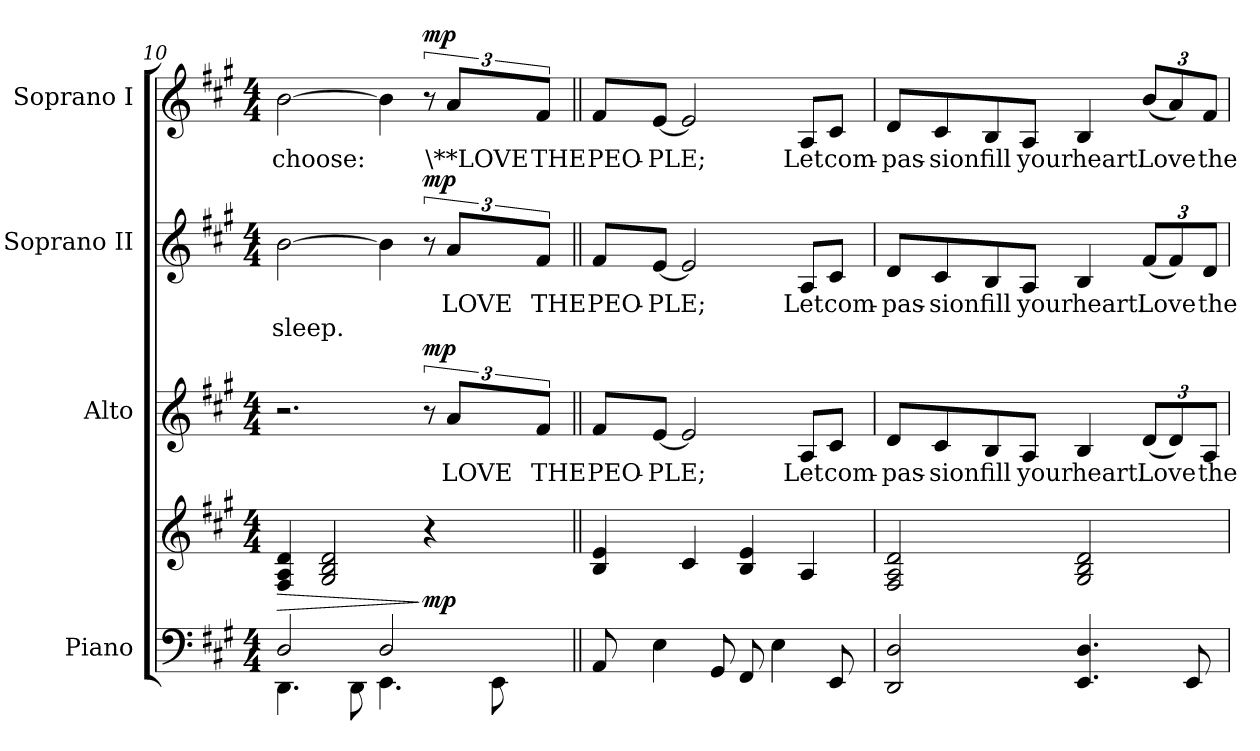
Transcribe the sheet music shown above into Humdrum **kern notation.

**kern	**kern	**dynam	**kern	**text	**dynam	**kern	**text	**text	**dynam	**kern	**text	**dynam
*part4	*part4	*part4	*part3	*part3	*part3	*part2	*part2	*part2	*part2	*part1	*part1	*part1
*staff5	*staff4	*staff4/5	*staff3	*staff3	*staff3	*staff2	*staff2	*staff2	*staff2	*staff1	*staff1	*staff1
*I"Piano	*	*	*I"Alto	*	*	*I"Soprano II	*	*	*	*I"Soprano I	*	*
*	*	*	*I'A	*	*	*I'S2	*	*	*	*I'S1	*	*
*clefF4	*clefG2	*	*clefG2	*	*	*clefG2	*	*	*	*clefG2	*	*
*k[f#c#g#]	*k[f#c#g#]	*	*k[f#c#g#]	*	*	*k[f#c#g#]	*	*	*	*k[f#c#g#]	*	*
*A:	*A:	*	*A:	*	*	*A:	*	*	*	*A:	*	*
*M4/4	*M4/4	*	*M4/4	*	*	*M4/4	*	*	*	*M4/4	*	*
=10	=10	=10	=10	=10	=10	=10	=10	=10	=10	=10	=10	=10
*^	*	*	*	*	*	*	*	*	*	*	*	*
!	!	!	!LO:HP:b	!	!	!	!	!	!	!	!	!	!
!	!	!	!	!	!	!	!	!	!LO:LY:b	!	!	!	!
!	!	!	!	!	!	!	!	!	!	!	!	!LO:LY:b	!
2D/	4.DD\	4F#/ 4A/ 4d/	>	2.r	.	.	[2b\	.	sleep.	.	[2b\	choose:	.
.	.	2G#/ 2B/ 2d/	.	.	.	.	.	.	.	.	.	.	.
.	8DD\	.	.	.	.	.	.	.	.	.	.	.	.
2D/	4.EE\	.	.	.	.	.	4b\]	.	.	.	4b\]	.	.
!	!	!	!LO:DY:n=1:b	!	!	!LO:DY:b	!	!	!	!LO:DY:b	!	!	!LO:DY:b
.	.	4r	] mp	12r	.	mp	12r	.	.	mp	12r	.	mp
!	!	!	!	!	!LO:LY:b	!	!	!	!	!	!	!	!
!	!	!	!	!	!	!	!	!LO:LY:b	!	!	!	!	!
!	!	!	!	!	!	!	!	!	!	!	!	!LO:LY:b	!
.	.	.	.	12a/L	LOVE	.	12a/L	LOVE	.	.	12a/L	\**LOVE	.
.	8EE\	.	.	.	.	.	.	.	.	.	.	.	.
!	!	!	!	!	!LO:LY:b	!	!	!	!	!	!	!	!
!	!	!	!	!	!	!	!	!LO:LY:b	!	!	!	!	!
!	!	!	!	!	!	!	!	!	!	!	!	!LO:LY:b	!
.	.	.	.	12f#/J	THE	.	12f#/J	THE	.	.	12f#/J	THE	.
*v	*v	*	*	*	*	*	*	*	*	*	*	*	*
!!LO:PB:g=z
=11||	=11||	=11||	=11||	=11||	=11||	=11||	=11||	=11||	=11||	=11||	=11||	=11||
!	!	!	!	!LO:LY:b	!	!	!	!	!	!	!	!
!	!	!	!	!	!	!	!LO:LY:b	!	!	!	!	!
!	!	!	!	!	!	!	!	!	!	!	!LO:LY:b	!
8AA/	4B/ 4e/	.	8f#/L	PEO-	.	8f#/L	PEO-	.	.	8f#/L	PEO-	.
!	!	!	!	!LO:LY:b	!	!	!	!	!	!	!	!
!	!	!	!	!	!	!	!LO:LY:b	!	!	!	!	!
!	!	!	!	!	!	!	!	!	!	!	!LO:LY:b	!
4E\	.	.	[8e/J	-PLE;	.	[8e/J	-PLE;	.	.	[8e/J	-PLE;	.
.	4c#/	.	2e/]	.	.	2e/]	.	.	.	2e/]	.	.
8GG#/	.	.	.	.	.	.	.	.	.	.	.	.
8FF#/	4B/ 4e/	.	.	.	.	.	.	.	.	.	.	.
4E\	.	.	.	.	.	.	.	.	.	.	.	.
!	!	!	!	!LO:LY:b	!	!	!	!	!	!	!	!
!	!	!	!	!	!	!	!LO:LY:b	!	!	!	!	!
!	!	!	!	!	!	!	!	!	!	!	!LO:LY:b	!
.	4A/	.	8A/L	Let	.	8A/L	Let	.	.	8A/L	Let	.
!	!	!	!	!LO:LY:b	!	!	!	!	!	!	!	!
!	!	!	!	!	!	!	!LO:LY:b	!	!	!	!	!
!	!	!	!	!	!	!	!	!	!	!	!LO:LY:b	!
8EE/	.	.	8c#/J	com-	.	8c#/J	com-	.	.	8c#/J	com-	.
=12	=12	=12	=12	=12	=12	=12	=12	=12	=12	=12	=12	=12
!	!	!	!	!LO:LY:b	!	!	!	!	!	!	!	!
!	!	!	!	!	!	!	!LO:LY:b	!	!	!	!	!
!	!	!	!	!	!	!	!	!	!	!	!LO:LY:b	!
2DD/ 2D/	2F#/ 2A/ 2d/	.	8d/L	-pas-	.	8d/L	-pas-	.	.	8d/L	-pas-	.
!	!	!	!	!LO:LY:b	!	!	!	!	!	!	!	!
!	!	!	!	!	!	!	!LO:LY:b	!	!	!	!	!
!	!	!	!	!	!	!	!	!	!	!	!LO:LY:b	!
.	.	.	8c#/	-sion	.	8c#/	-sion	.	.	8c#/	-sion	.
!	!	!	!	!LO:LY:b	!	!	!	!	!	!	!	!
!	!	!	!	!	!	!	!LO:LY:b	!	!	!	!	!
!	!	!	!	!	!	!	!	!	!	!	!LO:LY:b	!
.	.	.	8B/	fill	.	8B/	fill	.	.	8B/	fill	.
!	!	!	!	!LO:LY:b	!	!	!	!	!	!	!	!
!	!	!	!	!	!	!	!LO:LY:b	!	!	!	!	!
!	!	!	!	!	!	!	!	!	!	!	!LO:LY:b	!
.	.	.	8A/J	your	.	8A/J	your	.	.	8A/J	your	.
!	!	!	!	!LO:LY:b	!	!	!	!	!	!	!	!
!	!	!	!	!	!	!	!LO:LY:b	!	!	!	!	!
!	!	!	!	!	!	!	!	!	!	!	!LO:LY:b	!
4.EE/ 4.D/	2G#/ 2B/ 2d/	.	4B/	heart.	.	4B/	heart.	.	.	4B/	heart.	.
!	!	!	!	!LO:LY:b	!	!	!	!	!	!	!	!
!	!	!	!	!	!	!	!LO:LY:b	!	!	!	!	!
!	!	!	!	!	!	!	!	!	!	!	!LO:LY:b	!
.	.	.	(<12d/L	Love	.	(<12f#/L	Love	.	.	(<12b/L	Love	.
.	.	.	12d/)	.	.	12f#/)	.	.	.	12a/)	.	.
8EE/	.	.	.	.	.	.	.	.	.	.	.	.
!	!	!	!	!LO:LY:b	!	!	!	!	!	!	!	!
!	!	!	!	!	!	!	!LO:LY:b	!	!	!	!	!
!	!	!	!	!	!	!	!	!	!	!	!LO:LY:b	!
.	.	.	12A/J	the	.	12d/J	the	.	.	12f#/J	the	.
=	=	=	=	=	=	=	=	=	=	=	=	=
*-	*-	*-	*-	*-	*-	*-	*-	*-	*-	*-	*-	*-
